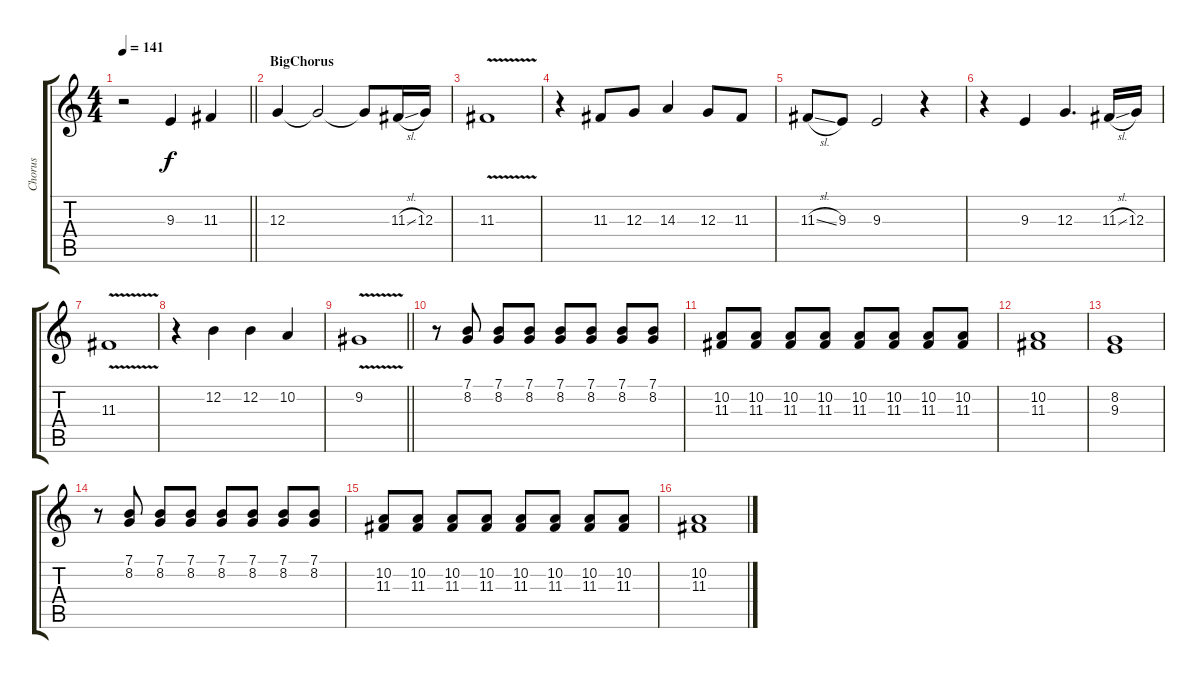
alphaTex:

\track ("Chorus" "Chorus") {instrument viola}
\staff {score tabs}
\tuning (E4 B3 G3 D3 A2 E2) {hide}
\ts (4 4)
\tempo 141
\clef g2
\barLineRight lightlight
\ks c
r.2{dy f} 9.3.4 11.3.4 |
\section ("" "BigChorus")
12.3.4 12.3{t}.2 12.3{t}.8 11.3{sl}.16 12.3.16 |
11.3{v}.1 |
r.4 11.3.8 12.3.8 14.3.4 12.3.8 11.3.8 |
11.3{sl}.8 9.3.8 9.3.2 r.4 |
r.4 9.3.4 12.3.4{d} 11.3{sl}.16 12.3.16 |
11.3{v}.1 |
r.4 12.2.4 12.2.4 10.2.4 |
\barLineRight lightlight
9.2{v}.1 |
r.8 (7.1 8.2).8 (7.1 8.2).8 (7.1 8.2).8 (7.1 8.2).8 (7.1 8.2).8 (7.1 8.2).8 (7.1 8.2).8 |
(10.2 11.3).8 (10.2 11.3).8 (10.2 11.3).8 (10.2 11.3).8 (10.2 11.3).8 (10.2 11.3).8 (10.2 11.3).8 (10.2 11.3).8 |
(10.2 11.3).1 |
(8.2 9.3).1 |
r.8 (7.1 8.2).8 (7.1 8.2).8 (7.1 8.2).8 (7.1 8.2).8 (7.1 8.2).8 (7.1 8.2).8 (7.1 8.2).8 |
(10.2 11.3).8 (10.2 11.3).8 (10.2 11.3).8 (10.2 11.3).8 (10.2 11.3).8 (10.2 11.3).8 (10.2 11.3).8 (10.2 11.3).8 |
(10.2 11.3).1
